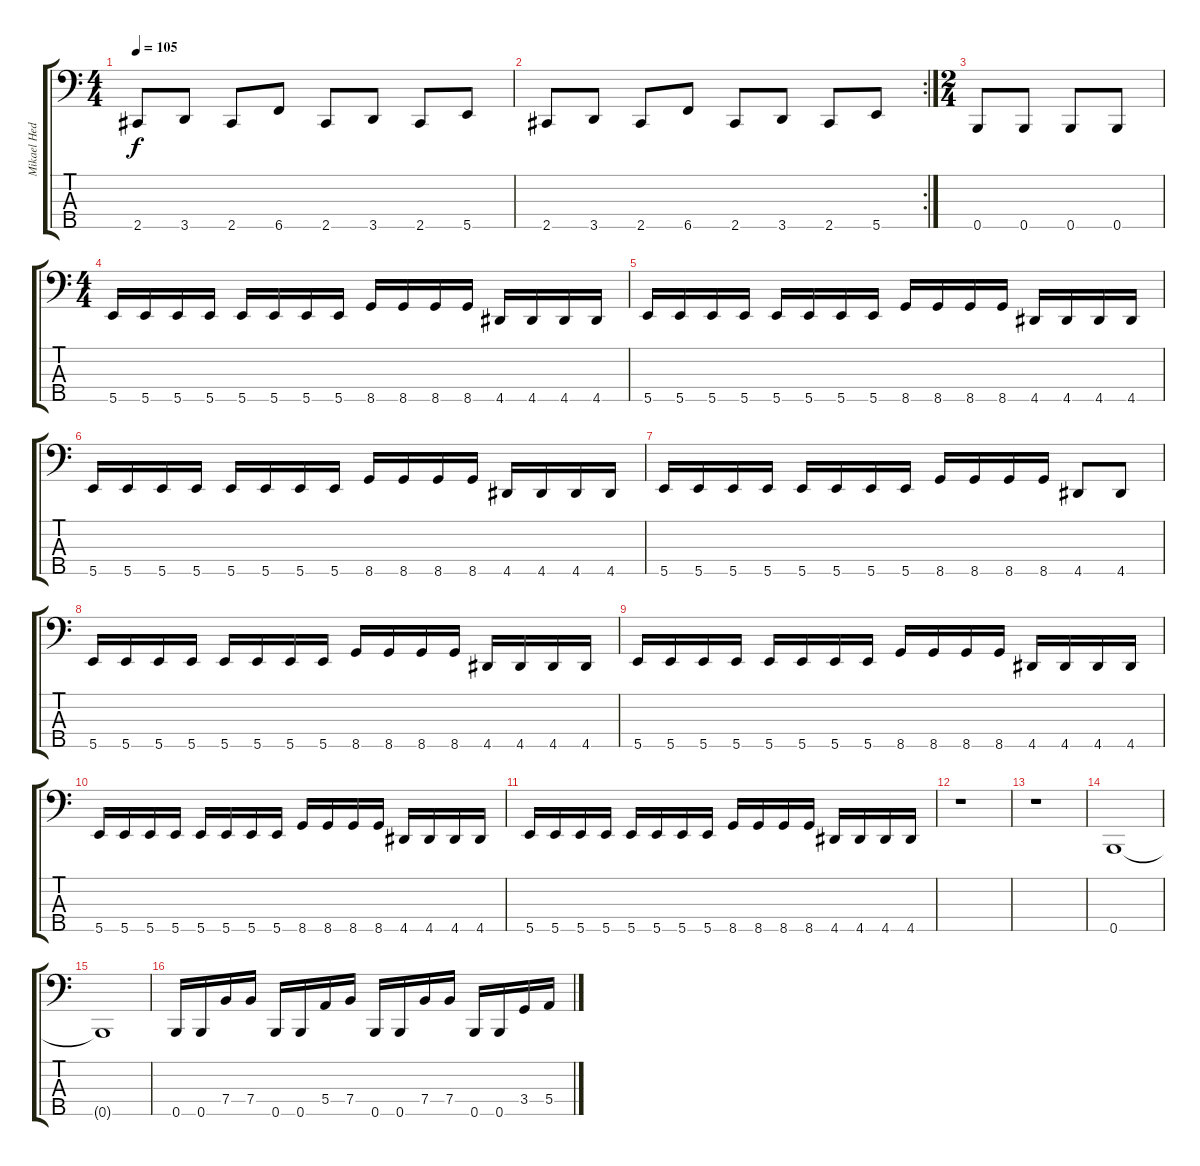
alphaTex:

\track ("Mikael Hedlund" "Mikael Hed") {instrument electricbasspick}
\staff {score tabs}
\tuning (G2 D2 A1 E1 B0) {hide}
\ts (4 4)
\tempo 105
\clef f4
\ks c
2.5.8{dy f} 3.5.8 2.5.8 6.5.8 2.5.8 3.5.8 2.5.8 5.5.8 |
\rc 2
2.5.8 3.5.8 2.5.8 6.5.8 2.5.8 3.5.8 2.5.8 5.5.8 |
\ts (2 4)
0.5.8 0.5.8 0.5.8 0.5.8 |
\ts (4 4)
5.5.16 5.5.16 5.5.16 5.5.16 5.5.16 5.5.16 5.5.16 5.5.16 8.5.16 8.5.16 8.5.16 8.5.16 4.5.16 4.5.16 4.5.16 4.5.16 |
5.5.16 5.5.16 5.5.16 5.5.16 5.5.16 5.5.16 5.5.16 5.5.16 8.5.16 8.5.16 8.5.16 8.5.16 4.5.16 4.5.16 4.5.16 4.5.16 |
5.5.16 5.5.16 5.5.16 5.5.16 5.5.16 5.5.16 5.5.16 5.5.16 8.5.16 8.5.16 8.5.16 8.5.16 4.5.16 4.5.16 4.5.16 4.5.16 |
5.5.16 5.5.16 5.5.16 5.5.16 5.5.16 5.5.16 5.5.16 5.5.16 8.5.16 8.5.16 8.5.16 8.5.16 4.5.8 4.5.8 |
5.5.16 5.5.16 5.5.16 5.5.16 5.5.16 5.5.16 5.5.16 5.5.16 8.5.16 8.5.16 8.5.16 8.5.16 4.5.16 4.5.16 4.5.16 4.5.16 |
5.5.16 5.5.16 5.5.16 5.5.16 5.5.16 5.5.16 5.5.16 5.5.16 8.5.16 8.5.16 8.5.16 8.5.16 4.5.16 4.5.16 4.5.16 4.5.16 |
5.5.16 5.5.16 5.5.16 5.5.16 5.5.16 5.5.16 5.5.16 5.5.16 8.5.16 8.5.16 8.5.16 8.5.16 4.5.16 4.5.16 4.5.16 4.5.16 |
5.5.16 5.5.16 5.5.16 5.5.16 5.5.16 5.5.16 5.5.16 5.5.16 8.5.16 8.5.16 8.5.16 8.5.16 4.5.16 4.5.16 4.5.16 4.5.16 |
r.1 |
r.1 |
0.5.1 |
0.5{t}.1 |
0.5.16 0.5.16 7.4.16 7.4.16 0.5.16 0.5.16 5.4.16 7.4.16 0.5.16 0.5.16 7.4.16 7.4.16 0.5.16 0.5.16 3.4.16 5.4.16
